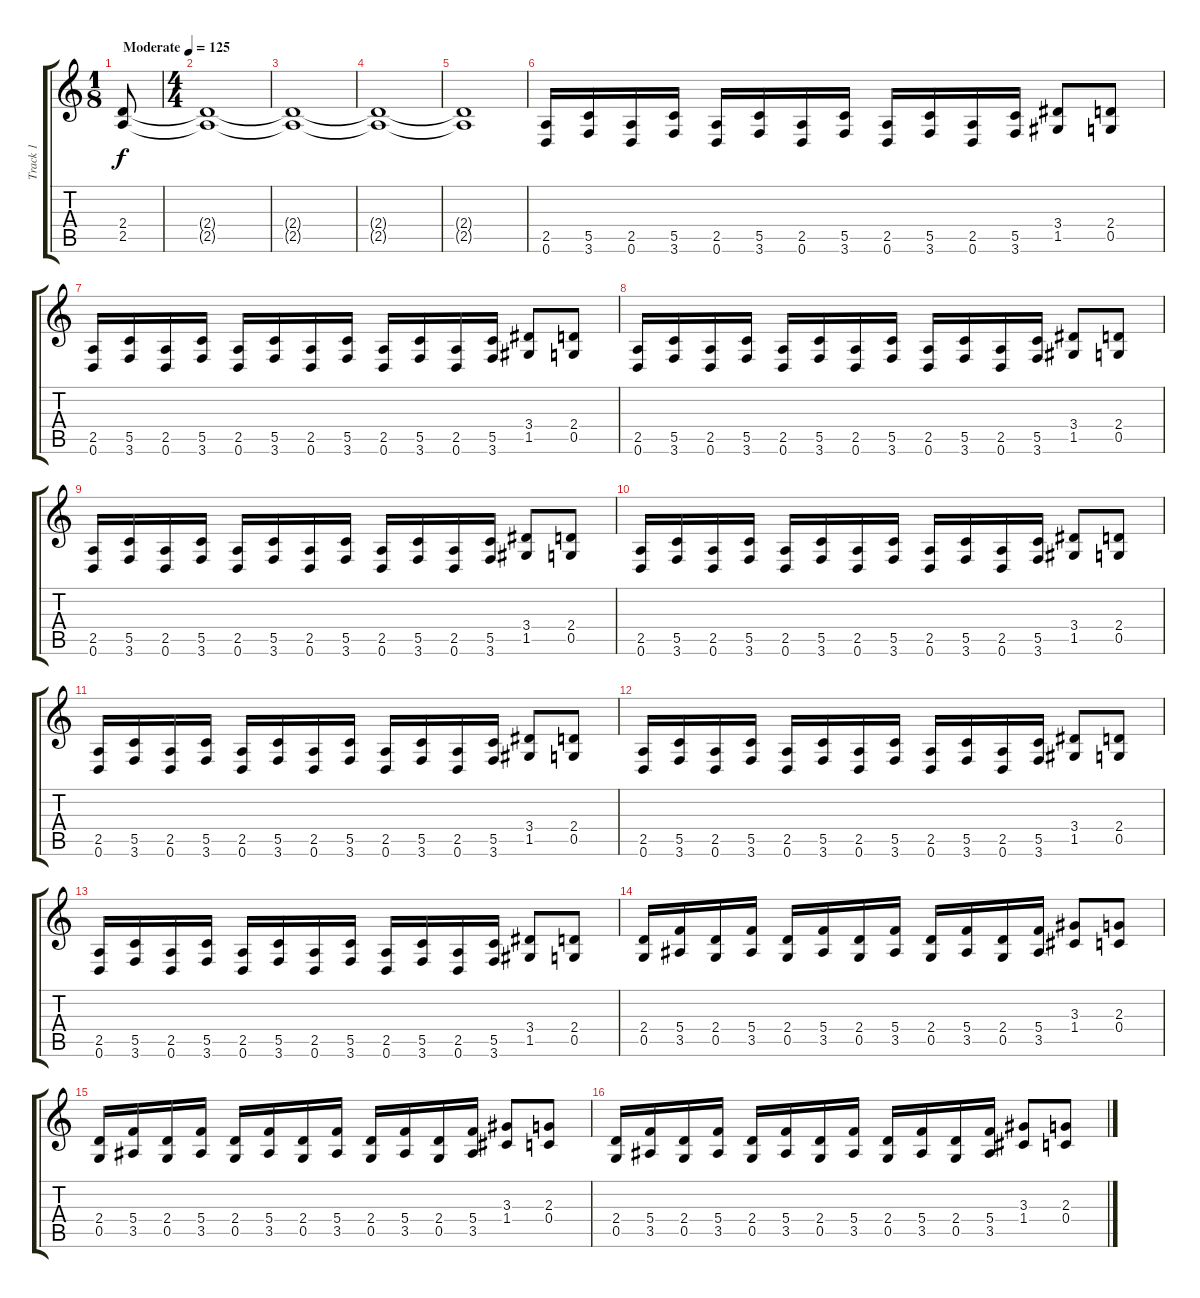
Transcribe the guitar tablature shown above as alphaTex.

\track ("Track 1" "Track 1") {instrument distortionguitar}
\staff {score tabs}
\tuning (D4 A3 F3 C3 G2 D2) {hide}
\ts (1 8)
\tempo (125 "Moderate")
\clef g2
\ks c
(2.4 2.5).8{dy f instrument distortionguitar} |
\ts (4 4)
(2.4{t} 2.5{t}).1 |
(2.4{t} 2.5{t}).1 |
(2.4{t} 2.5{t}).1 |
(2.4{t} 2.5{t}).1 |
(2.5 0.6).16 (5.5 3.6).16 (2.5 0.6).16 (5.5 3.6).16 (2.5 0.6).16 (5.5 3.6).16 (2.5 0.6).16 (5.5 3.6).16 (2.5 0.6).16 (5.5 3.6).16 (2.5 0.6).16 (5.5 3.6).16 (3.4 1.5).8 (2.4 0.5).8 |
(2.5 0.6).16 (5.5 3.6).16 (2.5 0.6).16 (5.5 3.6).16 (2.5 0.6).16 (5.5 3.6).16 (2.5 0.6).16 (5.5 3.6).16 (2.5 0.6).16 (5.5 3.6).16 (2.5 0.6).16 (5.5 3.6).16 (3.4 1.5).8 (2.4 0.5).8 |
(2.5 0.6).16 (5.5 3.6).16 (2.5 0.6).16 (5.5 3.6).16 (2.5 0.6).16 (5.5 3.6).16 (2.5 0.6).16 (5.5 3.6).16 (2.5 0.6).16 (5.5 3.6).16 (2.5 0.6).16 (5.5 3.6).16 (3.4 1.5).8 (2.4 0.5).8 |
(2.5 0.6).16 (5.5 3.6).16 (2.5 0.6).16 (5.5 3.6).16 (2.5 0.6).16 (5.5 3.6).16 (2.5 0.6).16 (5.5 3.6).16 (2.5 0.6).16 (5.5 3.6).16 (2.5 0.6).16 (5.5 3.6).16 (3.4 1.5).8 (2.4 0.5).8 |
(2.5 0.6).16 (5.5 3.6).16 (2.5 0.6).16 (5.5 3.6).16 (2.5 0.6).16 (5.5 3.6).16 (2.5 0.6).16 (5.5 3.6).16 (2.5 0.6).16 (5.5 3.6).16 (2.5 0.6).16 (5.5 3.6).16 (3.4 1.5).8 (2.4 0.5).8 |
(2.5 0.6).16 (5.5 3.6).16 (2.5 0.6).16 (5.5 3.6).16 (2.5 0.6).16 (5.5 3.6).16 (2.5 0.6).16 (5.5 3.6).16 (2.5 0.6).16 (5.5 3.6).16 (2.5 0.6).16 (5.5 3.6).16 (3.4 1.5).8 (2.4 0.5).8 |
(2.5 0.6).16 (5.5 3.6).16 (2.5 0.6).16 (5.5 3.6).16 (2.5 0.6).16 (5.5 3.6).16 (2.5 0.6).16 (5.5 3.6).16 (2.5 0.6).16 (5.5 3.6).16 (2.5 0.6).16 (5.5 3.6).16 (3.4 1.5).8 (2.4 0.5).8 |
(2.5 0.6).16 (5.5 3.6).16 (2.5 0.6).16 (5.5 3.6).16 (2.5 0.6).16 (5.5 3.6).16 (2.5 0.6).16 (5.5 3.6).16 (2.5 0.6).16 (5.5 3.6).16 (2.5 0.6).16 (5.5 3.6).16 (3.4 1.5).8 (2.4 0.5).8 |
(2.4 0.5).16 (5.4 3.5).16 (2.4 0.5).16 (5.4 3.5).16 (2.4 0.5).16 (5.4 3.5).16 (2.4 0.5).16 (5.4 3.5).16 (2.4 0.5).16 (5.4 3.5).16 (2.4 0.5).16 (5.4 3.5).16 (3.3 1.4).8 (2.3 0.4).8 |
(2.4 0.5).16 (5.4 3.5).16 (2.4 0.5).16 (5.4 3.5).16 (2.4 0.5).16 (5.4 3.5).16 (2.4 0.5).16 (5.4 3.5).16 (2.4 0.5).16 (5.4 3.5).16 (2.4 0.5).16 (5.4 3.5).16 (3.3 1.4).8 (2.3 0.4).8 |
(2.4 0.5).16 (5.4 3.5).16 (2.4 0.5).16 (5.4 3.5).16 (2.4 0.5).16 (5.4 3.5).16 (2.4 0.5).16 (5.4 3.5).16 (2.4 0.5).16 (5.4 3.5).16 (2.4 0.5).16 (5.4 3.5).16 (3.3 1.4).8 (2.3 0.4).8
